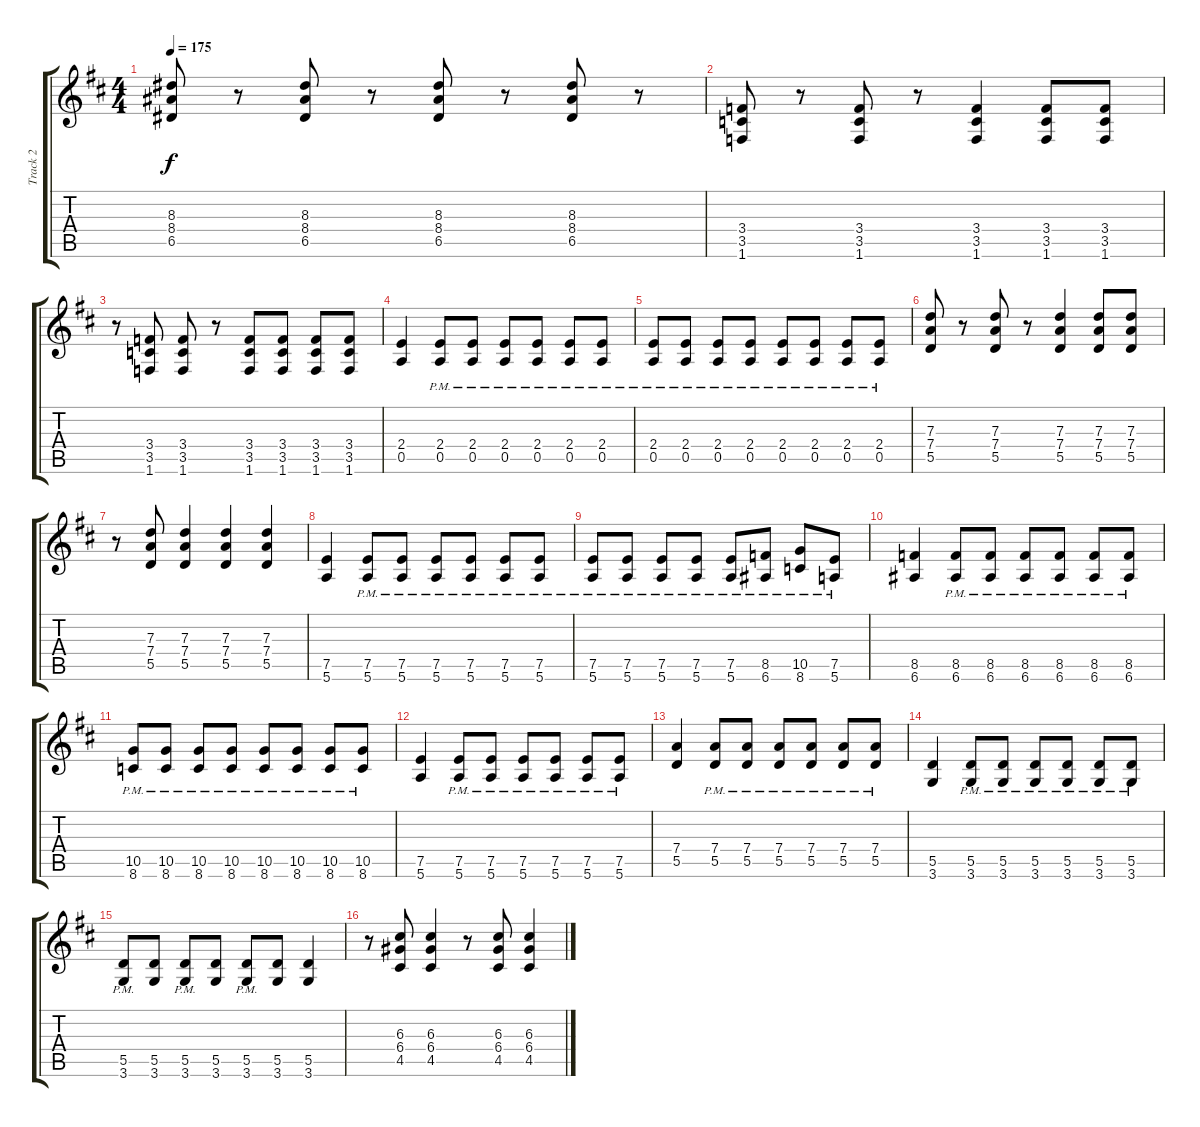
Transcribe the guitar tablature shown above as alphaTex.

\track ("Track 2" "Track 2") {instrument distortionguitar}
\staff {score tabs}
\tuning (E4 B3 G3 D3 A2 E2) {hide}
\ts (4 4)
\tempo 175
\clef g2
\ks d
(8.3 8.4 6.5).8{dy f} r.8 (8.3 8.4 6.5).8 r.8 (8.3 8.4 6.5).8 r.8 (8.3 8.4 6.5).8 r.8 |
(3.4 3.5 1.6).8 r.8 (3.4 3.5 1.6).8 r.8 (3.4 3.5 1.6).4 (3.4 3.5 1.6).8 (3.4 3.5 1.6).8 |
r.8 (3.4 3.5 1.6).8 (3.4 3.5 1.6).8 r.8 (3.4 3.5 1.6).8 (3.4 3.5 1.6).8 (3.4 3.5 1.6).8 (3.4 3.5 1.6).8 |
(2.4 0.5).4 (2.4{pm} 0.5{pm}).8 (2.4{pm} 0.5{pm}).8 (2.4{pm} 0.5{pm}).8 (2.4{pm} 0.5{pm}).8 (2.4{pm} 0.5{pm}).8 (2.4{pm} 0.5{pm}).8 |
(2.4{pm} 0.5{pm}).8 (2.4{pm} 0.5{pm}).8 (2.4{pm} 0.5{pm}).8 (2.4{pm} 0.5{pm}).8 (2.4{pm} 0.5{pm}).8 (2.4{pm} 0.5{pm}).8 (2.4{pm} 0.5{pm}).8 (2.4{pm} 0.5{pm}).8 |
(7.3 7.4 5.5).8 r.8 (7.3 7.4 5.5).8 r.8 (7.3 7.4 5.5).4 (7.3 7.4 5.5).8 (7.3 7.4 5.5).8 |
r.8 (7.3 7.4 5.5).8 (7.3 7.4 5.5).4 (7.3 7.4 5.5).4 (7.3 7.4 5.5).4 |
(7.5 5.6).4 (7.5{pm} 5.6{pm}).8 (7.5{pm} 5.6{pm}).8 (7.5{pm} 5.6{pm}).8 (7.5{pm} 5.6{pm}).8 (7.5{pm} 5.6{pm}).8 (7.5{pm} 5.6{pm}).8 |
(7.5{pm} 5.6{pm}).8 (7.5{pm} 5.6{pm}).8 (7.5{pm} 5.6{pm}).8 (7.5{pm} 5.6{pm}).8 (7.5{pm} 5.6{pm}).8 (8.5{pm} 6.6{pm}).8 (10.5{pm} 8.6{pm}).8 (7.5{pm} 5.6{pm}).8 |
(8.5 6.6).4 (8.5{pm} 6.6{pm}).8 (8.5{pm} 6.6{pm}).8 (8.5{pm} 6.6{pm}).8 (8.5{pm} 6.6{pm}).8 (8.5{pm} 6.6{pm}).8 (8.5{pm} 6.6{pm}).8 |
(10.5{pm} 8.6{pm}).8 (10.5{pm} 8.6{pm}).8 (10.5{pm} 8.6{pm}).8 (10.5{pm} 8.6{pm}).8 (10.5{pm} 8.6{pm}).8 (10.5{pm} 8.6{pm}).8 (10.5{pm} 8.6{pm}).8 (10.5{pm} 8.6{pm}).8 |
(7.5 5.6).4 (7.5{pm} 5.6{pm}).8 (7.5{pm} 5.6{pm}).8 (7.5{pm} 5.6{pm}).8 (7.5{pm} 5.6{pm}).8 (7.5{pm} 5.6{pm}).8 (7.5{pm} 5.6{pm}).8 |
(7.4 5.5).4 (7.4{pm} 5.5{pm}).8 (7.4{pm} 5.5{pm}).8 (7.4{pm} 5.5{pm}).8 (7.4{pm} 5.5{pm}).8 (7.4{pm} 5.5{pm}).8 (7.4{pm} 5.5{pm}).8 |
(5.5 3.6).4 (5.5{pm} 3.6{pm}).8 (5.5{pm} 3.6{pm}).8 (5.5{pm} 3.6{pm}).8 (5.5{pm} 3.6{pm}).8 (5.5{pm} 3.6{pm}).8 (5.5{pm} 3.6{pm}).8 |
(5.5{pm} 3.6{pm}).8 (5.5 3.6).8 (5.5{pm} 3.6{pm}).8 (5.5 3.6).8 (5.5{pm} 3.6{pm}).8 (5.5 3.6).8 (5.5 3.6).4 |
r.8 (6.3 6.4 4.5).8 (6.3 6.4 4.5).4 r.8 (6.3 6.4 4.5).8 (6.3 6.4 4.5).4
